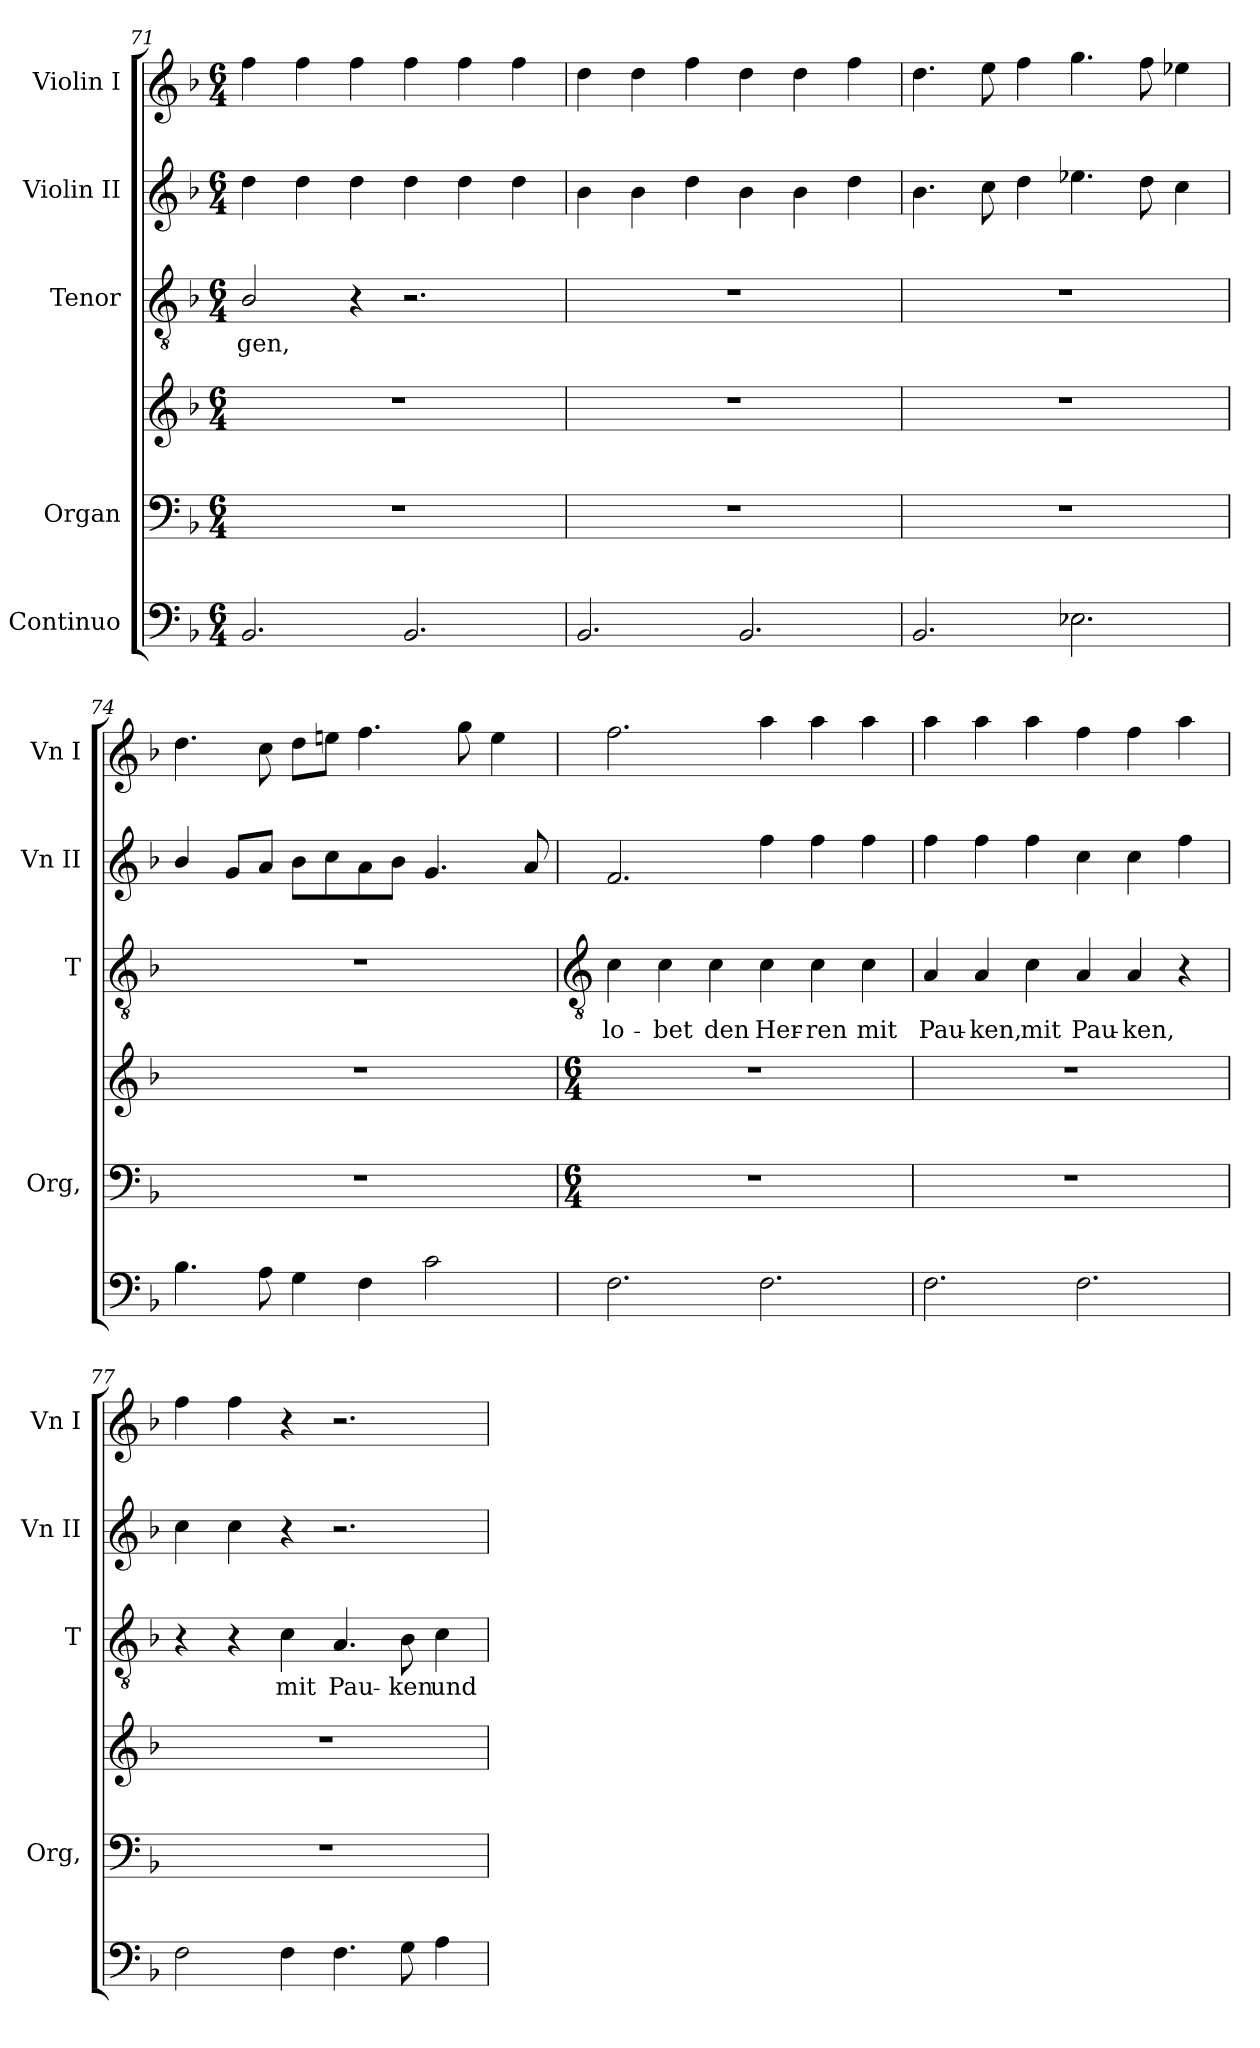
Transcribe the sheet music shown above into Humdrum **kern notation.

**kern	**kern	**kern	**kern	**text	**kern	**kern
*part5	*part4	*part4	*part3	*part3	*part2	*part1
*staff6	*staff5	*staff4	*staff3	*staff3	*staff2	*staff1
*I"Continuo	*I"Organ	*	*I"Tenor	*	*I"Violin II	*I"Violin I
*	*I'Org,	*	*I'T	*	*I'Vn II	*I'Vn I
*clefF4	*clefF4	*clefG2	*clefGv2	*	*clefG2	*clefG2
*k[b-]	*k[b-]	*k[b-]	*k[b-]	*	*k[b-]	*k[b-]
*F:	*F:	*F:	*F:	*	*F:	*F:
*M6/4	*M6/4	*M6/4	*M6/4	*	*M6/4	*M6/4
=71	=71	=71	=71	=71	=71	=71
!	!	!	!	!LO:LY:b	!	!
2.BB-	1.r	1.r	2B-/	gen,	4dd	4ff
.	.	.	.	.	4dd	4ff
.	.	.	4r	.	4dd	4ff
2.BB-	.	.	2.r	.	4dd	4ff
.	.	.	.	.	4dd	4ff
.	.	.	.	.	4dd	4ff
=72	=72	=72	=72	=72	=72	=72
!	!	!	!LO:N:vis=1	!	!	!
2.BB-	1.r	1.r	1.r	.	4b-	4dd
.	.	.	.	.	4b-	4dd
.	.	.	.	.	4dd	4ff
2.BB-	.	.	.	.	4b-	4dd
.	.	.	.	.	4b-	4dd
.	.	.	.	.	4dd	4ff
=73	=73	=73	=73	=73	=73	=73
!	!	!	!LO:N:vis=1	!	!	!
2.BB-	1.r	1.r	1.r	.	4.b-	4.dd
.	.	.	.	.	8cc	8ee
.	.	.	.	.	4dd	4ff
2.E-X	.	.	.	.	4.ee-X	4.gg
.	.	.	.	.	8dd	8ff
.	.	.	.	.	4cc	4ee-X
=74	=74	=74	=74	=74	=74	=74
!	!	!	!LO:N:vis=1	!	!	!
4.B-	1.r	1.r	1.r	.	4b-/	4.dd
.	.	.	.	.	8gL	.
8A	.	.	.	.	8aJ	8cc
4G	.	.	.	.	8b-L	8ddL
.	.	.	.	.	8cc	8eenJ
4F	.	.	.	.	8a	4.ff
.	.	.	.	.	8b-J	.
2c	.	.	.	.	4.g	.
.	.	.	.	.	.	8gg
.	.	.	.	.	.	4ee
.	.	.	.	.	8a	.
!!LO:LB:g=z
=75	=75	=75	=75	=75	=75	=75
*	*	*	*clefGv2	*	*	*
*	*M6/4	*M6/4	*	*	*	*
!	!	!	!	!LO:LY:b	!	!
2.F	1.r	1.r	4c	lo-	2.f	2.ff
!	!	!	!	!LO:LY:b	!	!
.	.	.	4c	-bet	.	.
!	!	!	!	!LO:LY:b	!	!
.	.	.	4c	den	.	.
!	!	!	!	!LO:LY:b	!	!
2.F	.	.	4c	Her-	4ff	4aa
!	!	!	!	!LO:LY:b	!	!
.	.	.	4c	-ren	4ff	4aa
!	!	!	!	!LO:LY:b	!	!
.	.	.	4c	mit	4ff	4aa
=76	=76	=76	=76	=76	=76	=76
!	!	!	!	!LO:LY:b	!	!
2.F	1.r	1.r	4A	Pau-	4ff	4aa
!	!	!	!	!LO:LY:b	!	!
.	.	.	4A	-ken,	4ff	4aa
!	!	!	!	!LO:LY:b	!	!
.	.	.	4c	mit	4ff	4aa
!	!	!	!	!LO:LY:b	!	!
2.F	.	.	4A	Pau-	4cc	4ff
!	!	!	!	!LO:LY:b	!	!
.	.	.	4A	-ken,	4cc	4ff
.	.	.	4r	.	4ff	4aa
=77	=77	=77	=77	=77	=77	=77
2F	1.r	1.r	4r	.	4cc	4ff
.	.	.	4r	.	4cc	4ff
!	!	!	!	!LO:LY:b	!	!
4F	.	.	4c	mit	4r	4r
!	!	!	!	!LO:LY:b	!	!
4.F	.	.	4.A	Pau-	2.r	2.r
!	!	!	!	!LO:LY:b	!	!
8G	.	.	8B-	-ken	.	.
!	!	!	!	!LO:LY:b	!	!
4A	.	.	4c	und	.	.
=	=	=	=	=	=	=
*-	*-	*-	*-	*-	*-	*-
